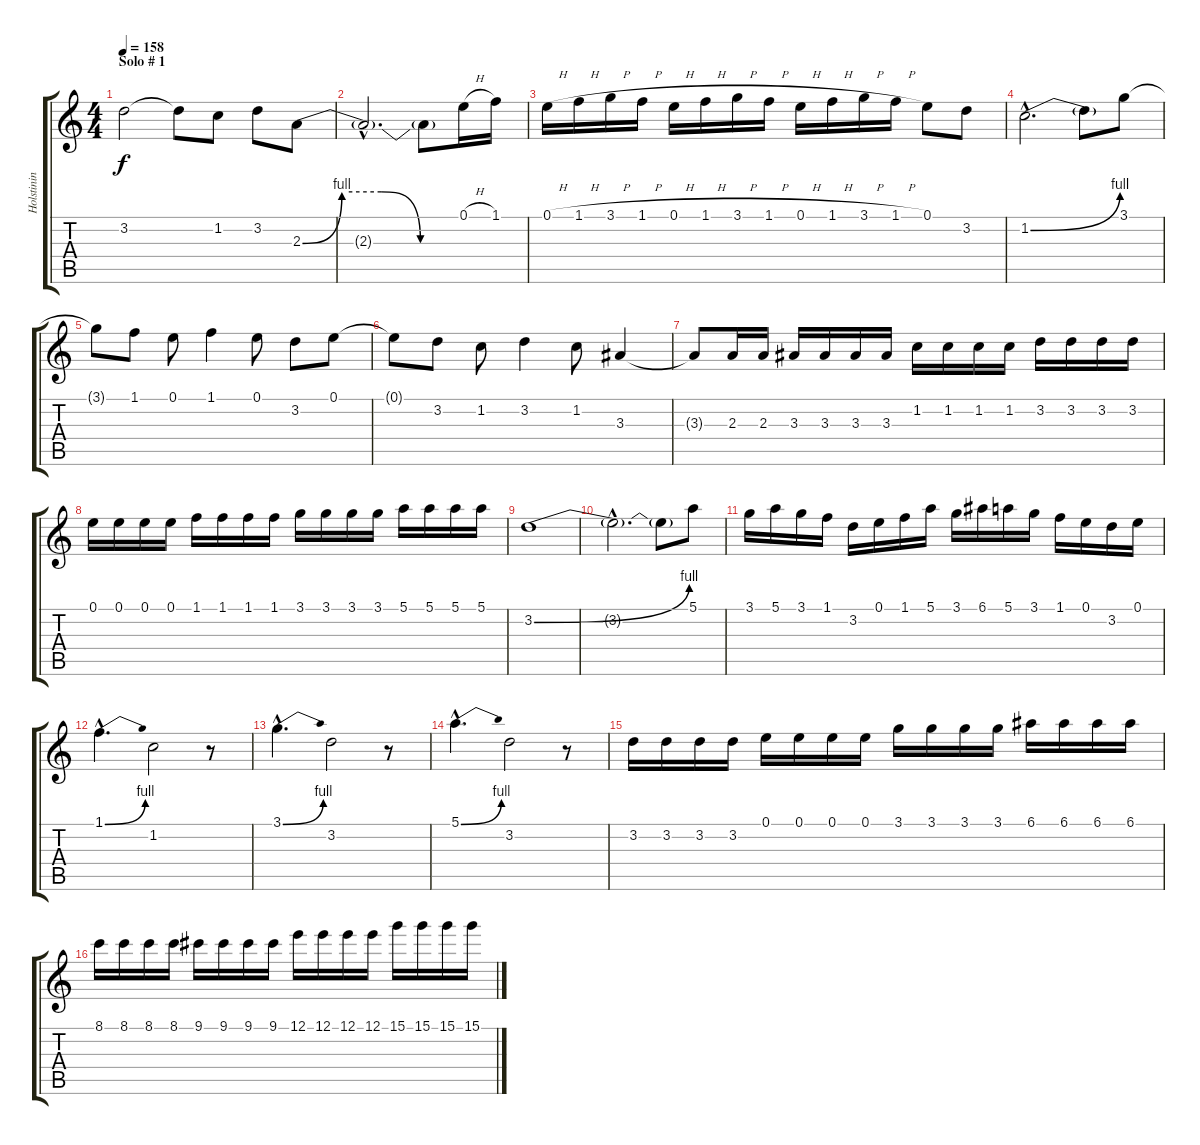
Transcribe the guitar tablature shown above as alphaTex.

\track ("Holstinin" "Holstinin") {instrument distortionguitar}
\staff {score tabs}
\tuning (E4 B3 G3 D3 A2 E2) {hide}
\ts (4 4)
\section ("" "Solo # 1")
\tempo 158
\clef g2
\ks c
3.2.2{dy f volume 16 balance 11} 3.2{t}.8 1.2.8 3.2.8 2.3{be (custom 0 0 15 4 30 4 45 0 60 0)}.8 |
2.3{hac t}.2{d} 2.3{t}.8 0.1{h}.16 1.1.16 |
0.1{h}.16 1.1{h}.16 3.1{h}.16 1.1{h}.16 0.1{h}.16 1.1{h}.16 3.1{h}.16 1.1{h}.16 0.1{h}.16 1.1{h}.16 3.1{h}.16 1.1{h}.16 0.1.8 3.2.8 |
1.2{be (bend 0 0 60 4) hac}.2{d} 1.2{t}.8 3.1.8 |
3.1{t}.8 1.1.8 0.1.8 1.1.4 0.1.8 3.2.8 0.1.8 |
0.1{t}.8 3.2.8 1.2.8 3.2.4 1.2.8 3.3.4 |
3.3{t}.8 2.3.16 2.3.16 3.3.16 3.3.16 3.3.16 3.3.16 1.2.16 1.2.16 1.2.16 1.2.16 3.2.16 3.2.16 3.2.16 3.2.16 |
0.1.16 0.1.16 0.1.16 0.1.16 1.1.16 1.1.16 1.1.16 1.1.16 3.1.16 3.1.16 3.1.16 3.1.16 5.1.16 5.1.16 5.1.16 5.1.16 |
3.2{be (bend 0 0 60 4)}.1 |
3.2{hac t}.2{d} 3.2{t}.8 5.1.8 |
3.1.16 5.1.16 3.1.16 1.1.16 3.2.16 0.1.16 1.1.16 5.1.16 3.1.16 6.1.16 5.1.16 3.1.16 1.1.16 0.1.16 3.2.16 0.1.16 |
1.1{be (bend 0 0 60 4) hac}.4{d} 1.2.2 r.8 |
3.1{be (bend 0 0 60 4) hac}.4{d} 3.2.2 r.8 |
5.1{be (bend 0 0 60 4) hac}.4{d} 3.2.2 r.8 |
3.2.16 3.2.16 3.2.16 3.2.16 0.1.16 0.1.16 0.1.16 0.1.16 3.1.16 3.1.16 3.1.16 3.1.16 6.1.16 6.1.16 6.1.16 6.1.16 |
8.1.16 8.1.16 8.1.16 8.1.16 9.1.16 9.1.16 9.1.16 9.1.16 12.1.16 12.1.16 12.1.16 12.1.16 15.1.16 15.1.16 15.1.16 15.1.16
